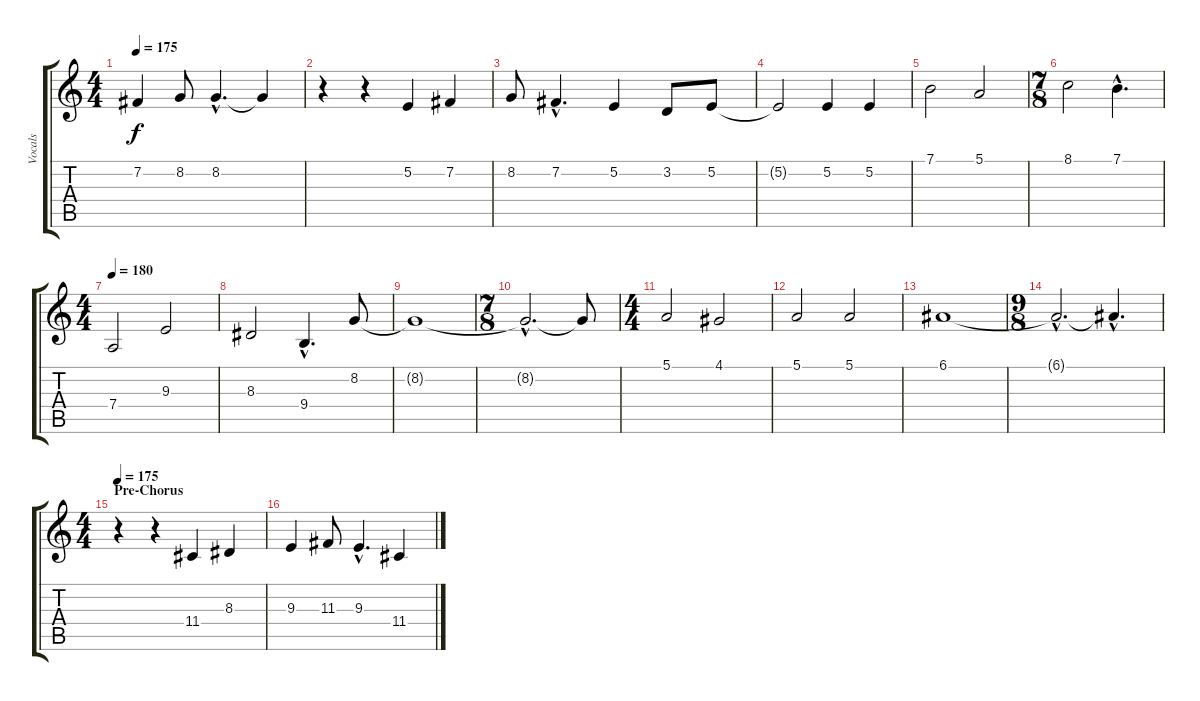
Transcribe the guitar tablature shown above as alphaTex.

\track ("Vocals" "Vocals") {instrument lead6voice}
\staff {score tabs}
\tuning (E4 B3 G3 D3 A2 E2) {hide}
\ts (4 4)
\tempo 175
\clef g2
\ks c
7.2.4{dy f} 8.2.8 8.2{hac}.4{d} 8.2{t}.4 |
r.4 r.4 5.2.4 7.2.4 |
8.2.8 7.2{hac}.4{d} 5.2.4 3.2.8 5.2.8 |
5.2{t}.2 5.2.4 5.2.4 |
7.1.2 5.1.2 |
\ts (7 8)
8.1.2 7.1{hac}.4{d} |
\ts (4 4)
\tempo 180
7.4.2 9.3.2 |
8.3.2 9.4{hac}.4{d} 8.2.8 |
8.2{t}.1 |
\ts (7 8)
8.2{hac t}.2{d} 8.2{t}.8 |
\ts (4 4)
5.1.2 4.1.2 |
5.1.2 5.1.2 |
6.1.1 |
\ts (9 8)
6.1{hac t}.2{d} 6.1{hac t}.4{d} |
\ts (4 4)
\section ("" "Pre-Chorus")
\tempo 175
r.4 r.4 11.4.4 8.3.4 |
9.3.4 11.3.8 9.3{hac}.4{d} 11.4.4
